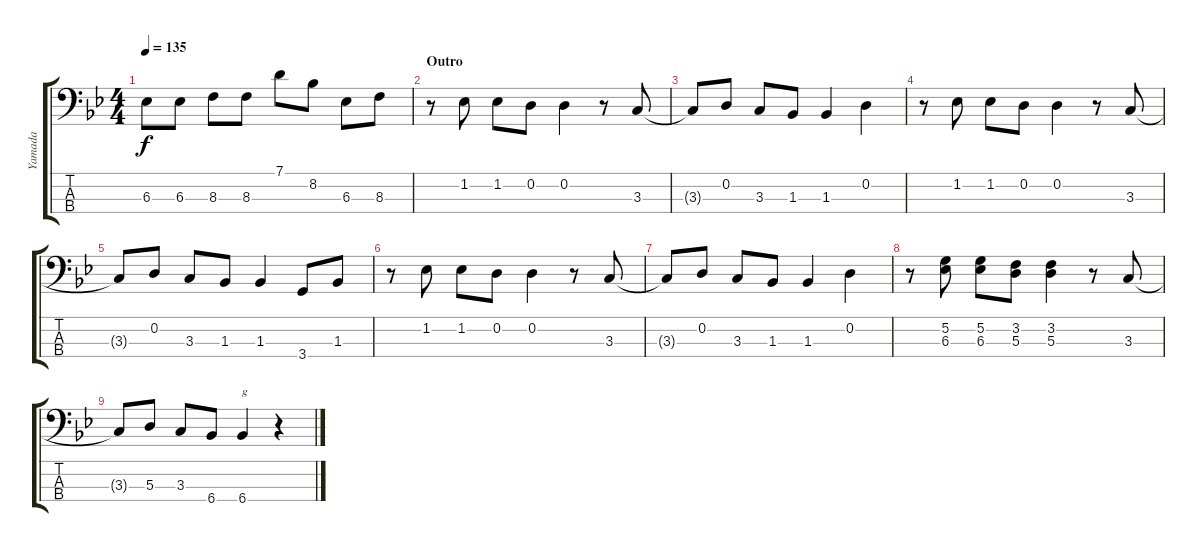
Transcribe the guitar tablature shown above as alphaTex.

\track ("Yamada" "Yamada") {instrument electricbassfinger}
\staff {score tabs}
\tuning (G2 D2 A1 E1) {hide}
\ts (4 4)
\tempo 135
\clef f4
\ks bb
6.3.8{dy f} 6.3.8 8.3.8 8.3.8 7.1.8 8.2.8 6.3.8 8.3.8 |
\section ("" "Outro")
r.8 1.2.8 1.2.8 0.2.8 0.2.4 r.8 3.3.8 |
3.3{t}.8 0.2.8 3.3.8 1.3.8 1.3.4 0.2.4 |
r.8 1.2.8 1.2.8 0.2.8 0.2.4 r.8 3.3.8 |
3.3{t}.8 0.2.8 3.3.8 1.3.8 1.3.4 3.4.8 1.3.8 |
r.8 1.2.8 1.2.8 0.2.8 0.2.4 r.8 3.3.8 |
3.3{t}.8 0.2.8 3.3.8 1.3.8 1.3.4 0.2.4 |
r.8 (5.2 6.3).8 (5.2 6.3).8 (3.2 5.3).8 (3.2 5.3).4 r.8 3.3.8 |
3.3{t}.8 5.3.8 3.3.8 6.4.8 6.4.4{txt "g"} r.4
